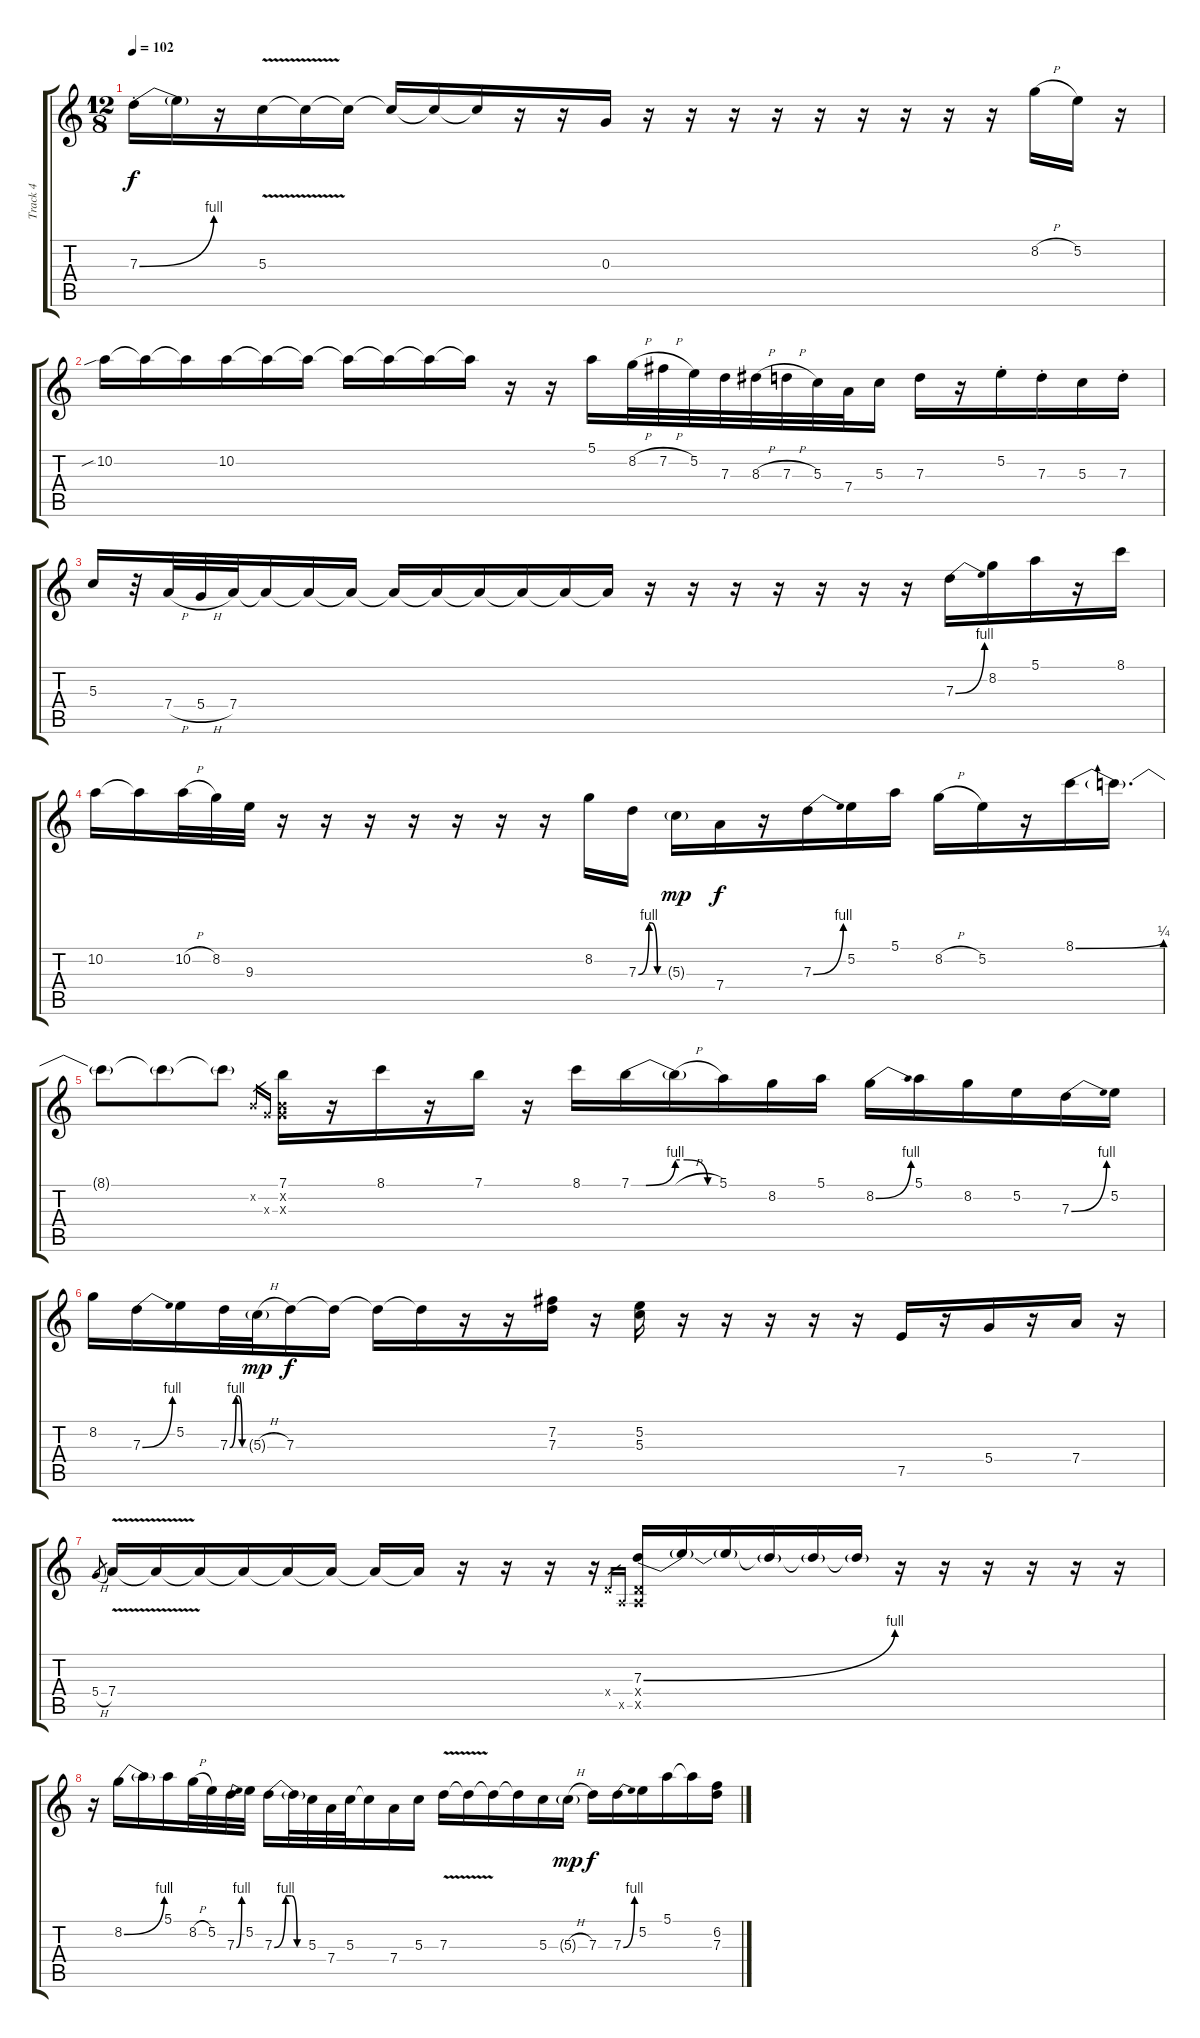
\track ("Track 4" "Track 4") {instrument overdrivenguitar}
\staff {score tabs}
\tuning (E4 B3 G3 D3 A2 E2) {hide}
\ts (12 8)
\tempo 102
\clef g2
\ks c
7.3{be (bend 0 0 60 4) st}.16{dy f} 7.3{t}.16 r.16 5.3{v}.16 5.3{t}.16 5.3{t}.16 5.3{t}.16 5.3{t}.16 5.3{t}.16 r.16 r.16 0.3.16 r.16 r.16 r.16 r.16 r.16 r.16 r.16 r.16 r.16 8.2{h}.16 5.2.16 r.16 |
10.2{sib}.16 10.2{t}.16 10.2{t}.16 10.2.16 10.2{t}.16 10.2{t}.16 10.2{t}.16 10.2{t}.16 10.2{t}.16 10.2{t}.16 r.16 r.16 5.1.16 8.2{h}.32 7.2{h}.32 5.2.32 7.3.32 8.3{h}.32 7.3{h}.32 5.3.32 7.4.32 5.3.16 7.3.16 r.16 5.2{st}.16 7.3{st}.16 5.3.16 7.3{st}.16 |
5.3.16 r.32 7.4{h}.32 5.4{h}.32 7.4.32 7.4{t}.16 7.4{t}.16 7.4{t}.16 7.4{t}.16 7.4{t}.16 7.4{t}.16 7.4{t}.16 7.4{t}.16 7.4{t}.16 r.16 r.16 r.16 r.16 r.16 r.16 r.16 7.3{be (bend 0 0 60 4)}.16 8.2.16 5.1.16 r.16 8.1.16 |
10.2.16 10.2{t}.16 10.2{h}.32 8.2.32 9.3.32 r.16 r.16 r.16 r.16 r.16 r.16 r.16 8.2.16 7.3{be (custom 0 0 25 4 30 4 45 0 60 0)}.16 5.3{g}.16{dy mp} 7.4.16{dy f} r.16 7.3{be (bend 0 0 60 4)}.16 5.2.16 5.1.16 8.2{h}.16 5.2.16 r.16 8.1{be (bend 0 0 60 1)}.16 8.1{t}.16{d} |
8.1{t}.8 8.1{t}.8 8.1{t}.8 0.2{x}.16{gr} 0.3{x}.16{gr} (7.1 0.2{x} 0.3{x}).16 r.16 8.1.16 r.16 7.1.16 r.16 8.1.16 7.1{be (custom 0 0 10 0 30 4 38 4 52 0 60 0)}.16 7.1{h t}.16 5.1.16 8.2.16 5.1.16 8.2{be (bend 0 0 60 4)}.16 5.1.16 8.2.16 5.2.16 7.3{be (bend 0 0 60 4)}.16 5.2.16 |
8.2.16 7.3{be (bend 0 0 60 4)}.16 5.2.16 7.3{be (custom 0 0 25 4 35 4 50 0 60 0)}.32 5.3{h g}.32{dy mp} 7.3.16{dy f} 7.3{t}.16 7.3{t}.16 7.3{t}.16 r.16 r.16 (7.2 7.3).16 r.16 (5.2 5.3).16 r.16 r.16 r.16 r.16 r.16 7.5.16 r.16 5.4.16 r.16 7.4.16 r.16 |
5.4{h}.8{gr} 7.4{v}.16 7.4{t}.16 7.4{t}.16 7.4{t}.16 7.4{t}.16 7.4{t}.16 7.4{t}.16 7.4{t}.16 r.16 r.16 r.16 r.16 0.4{x}.16{gr} 0.5{x}.16{gr} (7.3{be (bend 0 0 60 4)} 0.4{x} 0.5{x}).16 7.3{t}.16 7.3{t}.16 7.3{t}.16 7.3{t}.16 7.3{t}.16 r.16 r.16 r.16 r.16 r.16 r.16 |
r.16 8.2{be (bend 0 0 60 4)}.16 8.2{t}.16 5.1.16 8.2{h}.32 5.2.32 7.3{be (bend 0 0 60 4)}.32 5.2.32 7.3{be (custom 0 0 20 4 30 4 40 0 60 0)}.16 7.3{t}.32 5.3.32 7.4.32 5.3.32 5.3{t}.16 7.4.16 5.3.16 7.3{v}.16 7.3{t}.16 7.3{t}.16 7.3{t}.16 5.3.16 5.3{h g}.16{dy mp} 7.3.16{dy f} 7.3{be (bend 0 0 60 4)}.16 5.2.16 5.1.16 5.1{t}.16 (6.2{sl} 7.3{sl}).16
